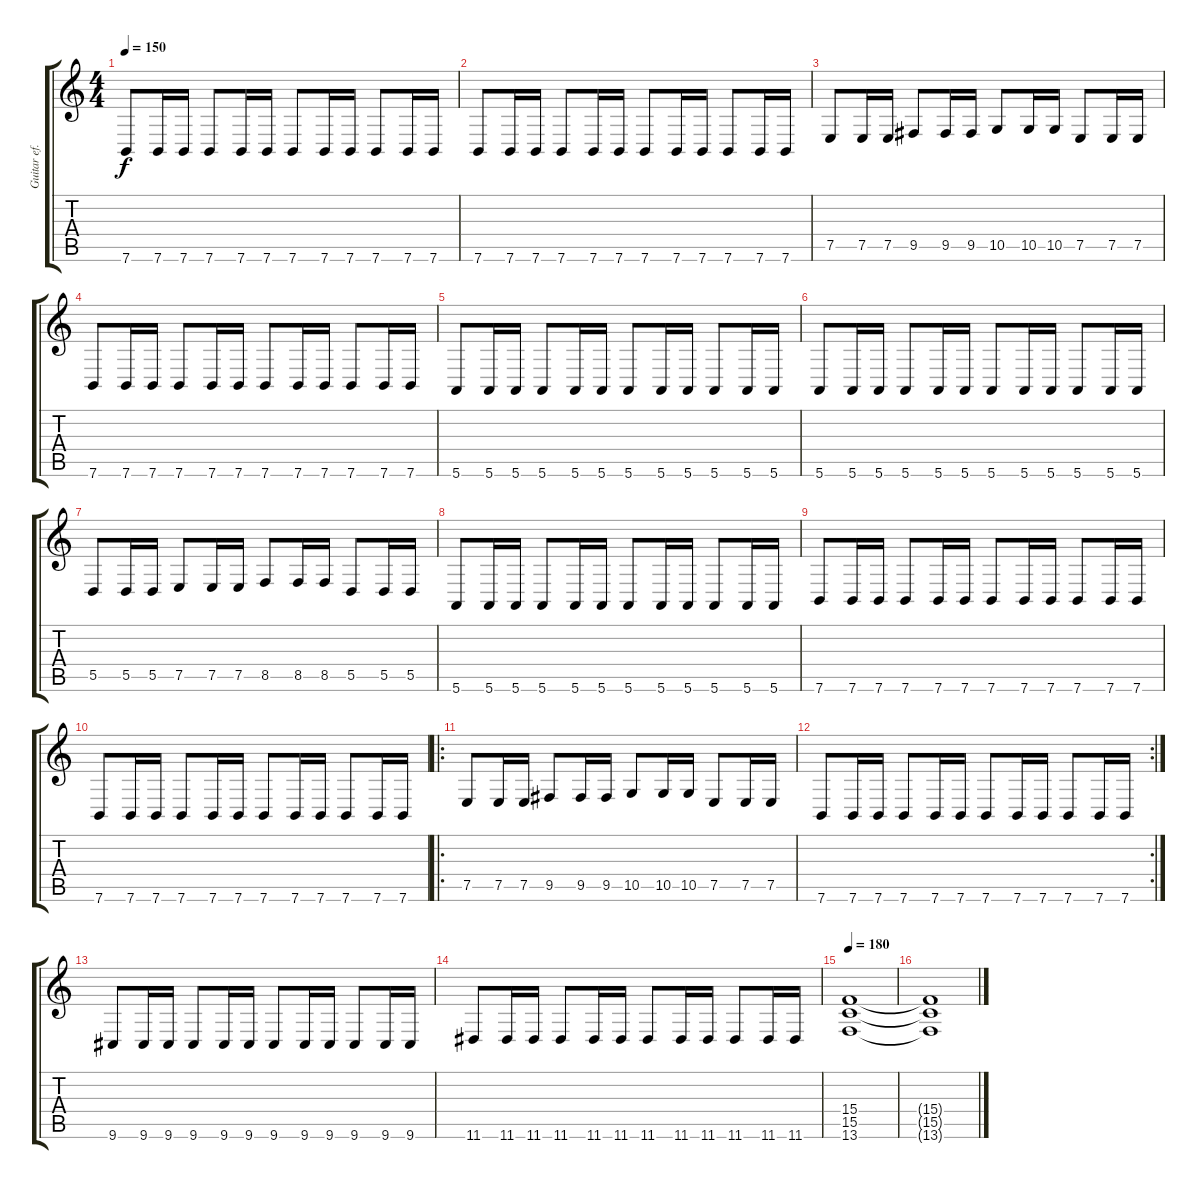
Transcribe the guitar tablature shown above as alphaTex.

\track ("Guitar ef." "Guitar ef.") {instrument synthvoice}
\staff {score tabs}
\tuning (E4 B3 G3 D3 A2 E2) {hide}
\ts (4 4)
\tempo 150
\clef g2
\ks c
7.6.8{dy f} 7.6.16 7.6.16 7.6.8 7.6.16 7.6.16 7.6.8 7.6.16 7.6.16 7.6.8 7.6.16 7.6.16 |
7.6.8 7.6.16 7.6.16 7.6.8 7.6.16 7.6.16 7.6.8 7.6.16 7.6.16 7.6.8 7.6.16 7.6.16 |
7.5.8 7.5.16 7.5.16 9.5.8 9.5.16 9.5.16 10.5.8 10.5.16 10.5.16 7.5.8 7.5.16 7.5.16 |
7.6.8 7.6.16 7.6.16 7.6.8 7.6.16 7.6.16 7.6.8 7.6.16 7.6.16 7.6.8 7.6.16 7.6.16 |
5.6.8 5.6.16 5.6.16 5.6.8 5.6.16 5.6.16 5.6.8 5.6.16 5.6.16 5.6.8 5.6.16 5.6.16 |
5.6.8 5.6.16 5.6.16 5.6.8 5.6.16 5.6.16 5.6.8 5.6.16 5.6.16 5.6.8 5.6.16 5.6.16 |
5.5.8 5.5.16 5.5.16 7.5.8 7.5.16 7.5.16 8.5.8 8.5.16 8.5.16 5.5.8 5.5.16 5.5.16 |
5.6.8 5.6.16 5.6.16 5.6.8 5.6.16 5.6.16 5.6.8 5.6.16 5.6.16 5.6.8 5.6.16 5.6.16 |
7.6.8 7.6.16 7.6.16 7.6.8 7.6.16 7.6.16 7.6.8 7.6.16 7.6.16 7.6.8 7.6.16 7.6.16 |
7.6.8 7.6.16 7.6.16 7.6.8 7.6.16 7.6.16 7.6.8 7.6.16 7.6.16 7.6.8 7.6.16 7.6.16 |
\ro
7.5.8 7.5.16 7.5.16 9.5.8 9.5.16 9.5.16 10.5.8 10.5.16 10.5.16 7.5.8 7.5.16 7.5.16 |
\rc 2
7.6.8 7.6.16 7.6.16 7.6.8 7.6.16 7.6.16 7.6.8 7.6.16 7.6.16 7.6.8 7.6.16 7.6.16 |
9.6.8 9.6.16 9.6.16 9.6.8 9.6.16 9.6.16 9.6.8 9.6.16 9.6.16 9.6.8 9.6.16 9.6.16 |
11.6.8 11.6.16 11.6.16 11.6.8 11.6.16 11.6.16 11.6.8 11.6.16 11.6.16 11.6.8 11.6.16 11.6.16 |
\tempo 180
(15.4 15.5 13.6).1 |
(15.4{t} 15.5{t} 13.6{t}).1
